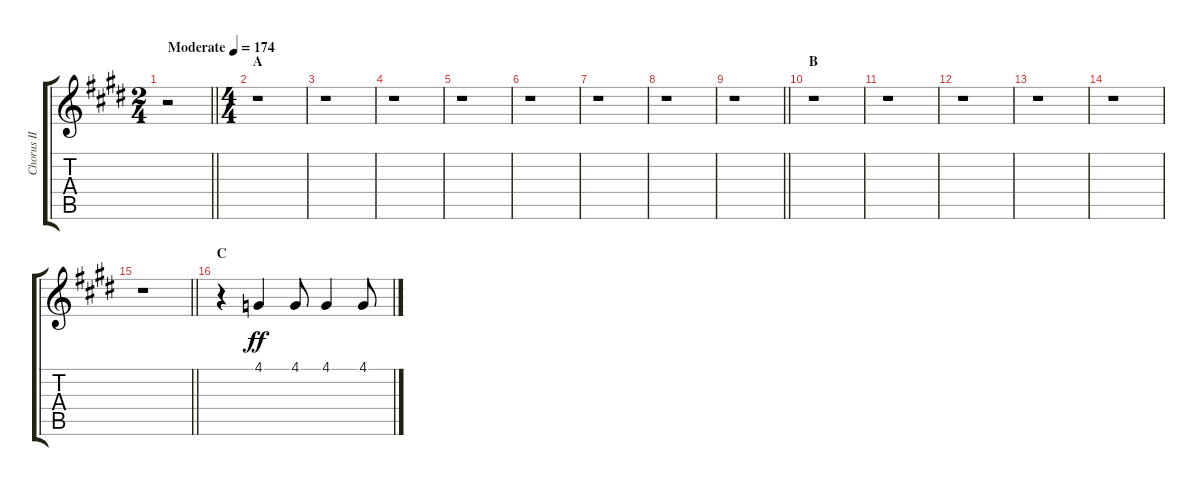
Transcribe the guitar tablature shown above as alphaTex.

\track ("Chorus II" "Chorus II") {instrument voiceoohs}
\staff {score tabs}
\tuning (Eb4 Bb3 Gb3 Db3 Ab2 Eb2) {hide}
\ts (2 4)
\tempo (174 "Moderate")
\clef g2
\barLineRight lightlight
\ks e
r.2{dy ff instrument voiceoohs} |
\ts (4 4)
\section ("" "A")
r.1 |
r.1 |
r.1 |
r.1 |
r.1 |
r.1 |
r.1 |
\barLineRight lightlight
r.1 |
\section ("" "B")
r.1 |
r.1 |
r.1 |
r.1 |
r.1 |
\barLineRight lightlight
r.1 |
\section ("" "C")
r.4 4.1.4 4.1.8 4.1.4 4.1.8
